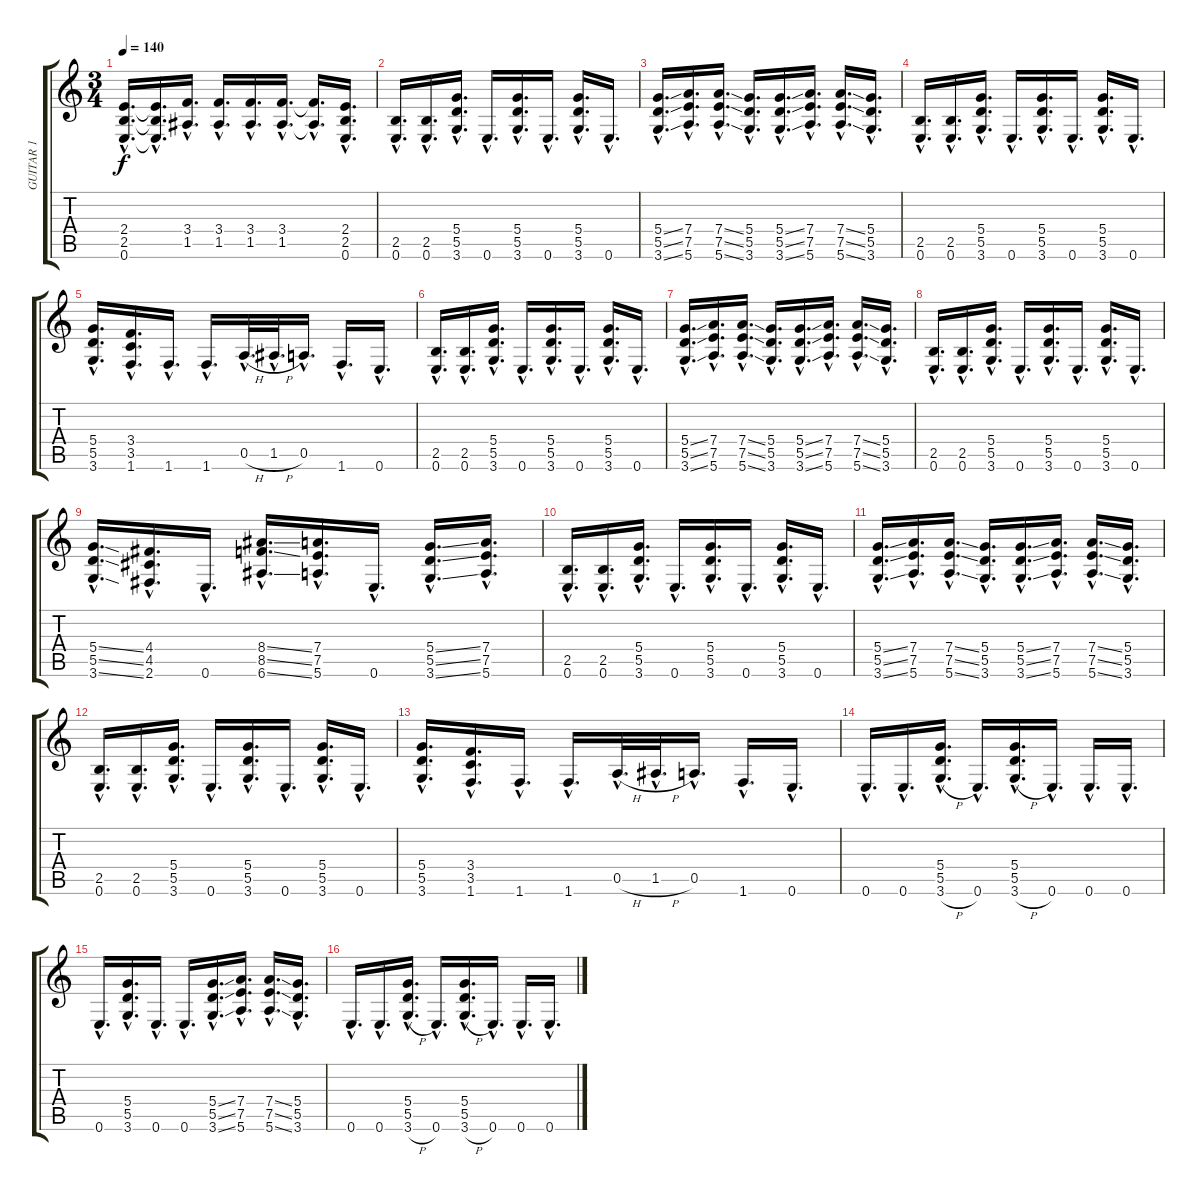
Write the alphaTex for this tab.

\track ("GUITAR 1" "GUITAR 1") {instrument distortionguitar}
\staff {score tabs}
\tuning (E4 B3 G3 D3 A2 E2) {hide}
\ts (3 4)
\tempo 140
\clef g2
\ks c
(2.4{hac} 2.5{hac} 0.6{hac}).16{d dy f} (2.4{hac t} 2.5{hac t} 0.6{hac t}).16{d} (3.4{hac} 1.5{hac}).16{d} (3.4{hac} 1.5{hac}).16{d} (3.4{hac} 1.5{hac}).16{d} (3.4{hac} 1.5{hac}).16{d} (3.4{hac t} 1.5{hac t}).16{d} (2.4{hac} 2.5{hac} 0.6{hac}).16{d} |
(2.5{hac} 0.6{hac}).16{d} (2.5{hac} 0.6{hac}).16{d} (5.4{hac} 5.5{hac} 3.6{hac}).16{d} 0.6{hac}.16{d} (5.4{hac} 5.5{hac} 3.6{hac}).16{d} 0.6{hac}.16{d} (5.4{hac} 5.5{hac} 3.6{hac}).16{d} 0.6{hac}.16{d} |
(5.4{ss hac} 5.5{ss hac} 3.6{ss hac}).16{d} (7.4{hac} 7.5{hac} 5.6{hac}).16{d} (7.4{ss hac} 7.5{ss hac} 5.6{ss hac}).16{d} (5.4{hac} 5.5{hac} 3.6{hac}).16{d} (5.4{ss hac} 5.5{ss hac} 3.6{ss hac}).16{d} (7.4{hac} 7.5{hac} 5.6{hac}).16{d} (7.4{ss hac} 7.5{ss hac} 5.6{ss hac}).16{d} (5.4{hac} 5.5{hac} 3.6{hac}).16{d} |
(2.5{hac} 0.6{hac}).16{d} (2.5{hac} 0.6{hac}).16{d} (5.4{hac} 5.5{hac} 3.6{hac}).16{d} 0.6{hac}.16{d} (5.4{hac} 5.5{hac} 3.6{hac}).16{d} 0.6{hac}.16{d} (5.4{hac} 5.5{hac} 3.6{hac}).16{d} 0.6{hac}.16{d} |
(5.4{hac} 5.5{hac} 3.6{hac}).16{d} (3.4{hac} 3.5{hac} 1.6{hac}).16{d} 1.6{hac}.16{d} 1.6{hac}.16{d} 0.5{h hac}.32{d} 1.5{h hac}.32{d} 0.5{hac}.16{d} 1.6{hac}.16{d} 0.6{hac}.16{d} |
(2.5{hac} 0.6{hac}).16{d} (2.5{hac} 0.6{hac}).16{d} (5.4{hac} 5.5{hac} 3.6{hac}).16{d} 0.6{hac}.16{d} (5.4{hac} 5.5{hac} 3.6{hac}).16{d} 0.6{hac}.16{d} (5.4{hac} 5.5{hac} 3.6{hac}).16{d} 0.6{hac}.16{d} |
(5.4{ss hac} 5.5{ss hac} 3.6{ss hac}).16{d} (7.4{hac} 7.5{hac} 5.6{hac}).16{d} (7.4{ss hac} 7.5{ss hac} 5.6{ss hac}).16{d} (5.4{hac} 5.5{hac} 3.6{hac}).16{d} (5.4{ss hac} 5.5{ss hac} 3.6{ss hac}).16{d} (7.4{hac} 7.5{hac} 5.6{hac}).16{d} (7.4{ss hac} 7.5{ss hac} 5.6{ss hac}).16{d} (5.4{hac} 5.5{hac} 3.6{hac}).16{d} |
(2.5{hac} 0.6{hac}).16{d} (2.5{hac} 0.6{hac}).16{d} (5.4{hac} 5.5{hac} 3.6{hac}).16{d} 0.6{hac}.16{d} (5.4{hac} 5.5{hac} 3.6{hac}).16{d} 0.6{hac}.16{d} (5.4{hac} 5.5{hac} 3.6{hac}).16{d} 0.6{hac}.16{d} |
(5.4{ss hac} 5.5{ss hac} 3.6{ss hac}).16{d} (4.4{hac} 4.5{hac} 2.6{hac}).16{d} 0.6{hac}.16{d} (8.4{ss hac} 8.5{ss hac} 6.6{ss hac}).16{d} (7.4{hac} 7.5{hac} 5.6{hac}).16{d} 0.6{hac}.16{d} (5.4{ss hac} 5.5{ss hac} 3.6{ss hac}).16{d} (7.4{hac} 7.5{hac} 5.6{hac}).16{d} |
(2.5{hac} 0.6{hac}).16{d} (2.5{hac} 0.6{hac}).16{d} (5.4{hac} 5.5{hac} 3.6{hac}).16{d} 0.6{hac}.16{d} (5.4{hac} 5.5{hac} 3.6{hac}).16{d} 0.6{hac}.16{d} (5.4{hac} 5.5{hac} 3.6{hac}).16{d} 0.6{hac}.16{d} |
(5.4{ss hac} 5.5{ss hac} 3.6{ss hac}).16{d} (7.4{hac} 7.5{hac} 5.6{hac}).16{d} (7.4{ss hac} 7.5{ss hac} 5.6{ss hac}).16{d} (5.4{hac} 5.5{hac} 3.6{hac}).16{d} (5.4{ss hac} 5.5{ss hac} 3.6{ss hac}).16{d} (7.4{hac} 7.5{hac} 5.6{hac}).16{d} (7.4{ss hac} 7.5{ss hac} 5.6{ss hac}).16{d} (5.4{hac} 5.5{hac} 3.6{hac}).16{d} |
(2.5{hac} 0.6{hac}).16{d} (2.5{hac} 0.6{hac}).16{d} (5.4{hac} 5.5{hac} 3.6{hac}).16{d} 0.6{hac}.16{d} (5.4{hac} 5.5{hac} 3.6{hac}).16{d} 0.6{hac}.16{d} (5.4{hac} 5.5{hac} 3.6{hac}).16{d} 0.6{hac}.16{d} |
(5.4{hac} 5.5{hac} 3.6{hac}).16{d} (3.4{hac} 3.5{hac} 1.6{hac}).16{d} 1.6{hac}.16{d} 1.6{hac}.16{d} 0.5{h hac}.32{d} 1.5{h hac}.32{d} 0.5{hac}.16{d} 1.6{hac}.16{d} 0.6{hac}.16{d} |
0.6{hac}.16{d} 0.6{hac}.16{d} (5.4{hac} 5.5{hac} 3.6{h hac}).16{d} 0.6{hac}.16{d} (5.4{hac} 5.5{hac} 3.6{h hac}).16{d} 0.6{hac}.16{d} 0.6{hac}.16{d} 0.6{hac}.16{d} |
0.6{hac}.16{d} (5.4{hac} 5.5{hac} 3.6{hac}).16{d} 0.6{hac}.16{d} 0.6{hac}.16{d} (5.4{ss hac} 5.5{ss hac} 3.6{ss hac}).16{d} (7.4{hac} 7.5{hac} 5.6{hac}).16{d} (7.4{ss hac} 7.5{ss hac} 5.6{ss hac}).16{d} (5.4{hac} 5.5{hac} 3.6{hac}).16{d} |
0.6{hac}.16{d} 0.6{hac}.16{d} (5.4{hac} 5.5{hac} 3.6{h hac}).16{d} 0.6{hac}.16{d} (5.4{hac} 5.5{hac} 3.6{h hac}).16{d} 0.6{hac}.16{d} 0.6{hac}.16{d} 0.6{hac}.16{d}
